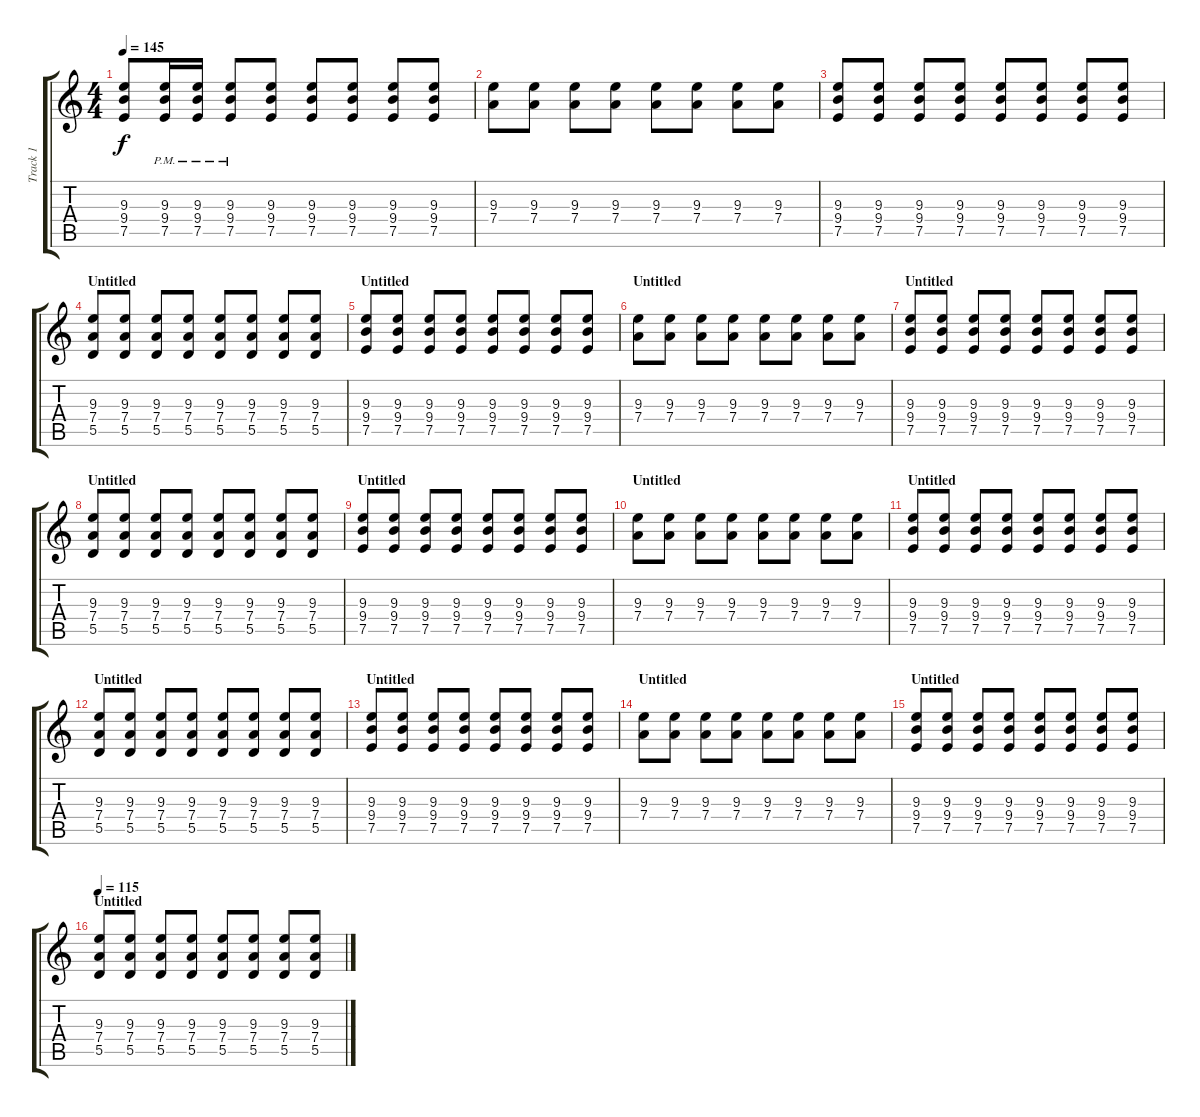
\track ("Track 1" "Track 1") {instrument distortionguitar}
\staff {score tabs}
\tuning (E4 B3 G3 D3 A2 D2) {hide}
\ts (4 4)
\tempo 145
\clef g2
\ks c
(9.3 9.4 7.5).8{dy f} (9.3{pm} 9.4{pm} 7.5{pm}).16 (9.3{pm} 9.4{pm} 7.5{pm}).16 (9.3{pm} 9.4{pm} 7.5{pm}).8 (9.3 9.4 7.5).8 (9.3 9.4 7.5).8 (9.3 9.4 7.5).8 (9.3 9.4 7.5).8 (9.3 9.4 7.5).8 |
(9.3 7.4).8 (9.3 7.4).8 (9.3 7.4).8 (9.3 7.4).8 (9.3 7.4).8 (9.3 7.4).8 (9.3 7.4).8 (9.3 7.4).8 |
(9.3 9.4 7.5).8 (9.3 9.4 7.5).8 (9.3 9.4 7.5).8 (9.3 9.4 7.5).8 (9.3 9.4 7.5).8 (9.3 9.4 7.5).8 (9.3 9.4 7.5).8 (9.3 9.4 7.5).8 |
\section ("" "Untitled")
(9.3 7.4 5.5).8 (9.3 7.4 5.5).8 (9.3 7.4 5.5).8 (9.3 7.4 5.5).8 (9.3 7.4 5.5).8 (9.3 7.4 5.5).8 (9.3 7.4 5.5).8 (9.3 7.4 5.5).8 |
\section ("" "Untitled")
(9.3 9.4 7.5).8 (9.3 9.4 7.5).8 (9.3 9.4 7.5).8 (9.3 9.4 7.5).8 (9.3 9.4 7.5).8 (9.3 9.4 7.5).8 (9.3 9.4 7.5).8 (9.3 9.4 7.5).8 |
\section ("" "Untitled")
(9.3 7.4).8 (9.3 7.4).8 (9.3 7.4).8 (9.3 7.4).8 (9.3 7.4).8 (9.3 7.4).8 (9.3 7.4).8 (9.3 7.4).8 |
\section ("" "Untitled")
(9.3 9.4 7.5).8 (9.3 9.4 7.5).8 (9.3 9.4 7.5).8 (9.3 9.4 7.5).8 (9.3 9.4 7.5).8 (9.3 9.4 7.5).8 (9.3 9.4 7.5).8 (9.3 9.4 7.5).8 |
\section ("" "Untitled")
(9.3 7.4 5.5).8 (9.3 7.4 5.5).8 (9.3 7.4 5.5).8 (9.3 7.4 5.5).8 (9.3 7.4 5.5).8 (9.3 7.4 5.5).8 (9.3 7.4 5.5).8 (9.3 7.4 5.5).8 |
\section ("" "Untitled")
(9.3 9.4 7.5).8 (9.3 9.4 7.5).8 (9.3 9.4 7.5).8 (9.3 9.4 7.5).8 (9.3 9.4 7.5).8 (9.3 9.4 7.5).8 (9.3 9.4 7.5).8 (9.3 9.4 7.5).8 |
\section ("" "Untitled")
(9.3 7.4).8 (9.3 7.4).8 (9.3 7.4).8 (9.3 7.4).8 (9.3 7.4).8 (9.3 7.4).8 (9.3 7.4).8 (9.3 7.4).8 |
\section ("" "Untitled")
(9.3 9.4 7.5).8 (9.3 9.4 7.5).8 (9.3 9.4 7.5).8 (9.3 9.4 7.5).8 (9.3 9.4 7.5).8 (9.3 9.4 7.5).8 (9.3 9.4 7.5).8 (9.3 9.4 7.5).8 |
\section ("" "Untitled")
(9.3 7.4 5.5).8 (9.3 7.4 5.5).8 (9.3 7.4 5.5).8 (9.3 7.4 5.5).8 (9.3 7.4 5.5).8 (9.3 7.4 5.5).8 (9.3 7.4 5.5).8 (9.3 7.4 5.5).8 |
\section ("" "Untitled")
(9.3 9.4 7.5).8 (9.3 9.4 7.5).8 (9.3 9.4 7.5).8 (9.3 9.4 7.5).8 (9.3 9.4 7.5).8 (9.3 9.4 7.5).8 (9.3 9.4 7.5).8 (9.3 9.4 7.5).8 |
\section ("" "Untitled")
(9.3 7.4).8 (9.3 7.4).8 (9.3 7.4).8 (9.3 7.4).8 (9.3 7.4).8 (9.3 7.4).8 (9.3 7.4).8 (9.3 7.4).8 |
\section ("" "Untitled")
(9.3 9.4 7.5).8 (9.3 9.4 7.5).8 (9.3 9.4 7.5).8 (9.3 9.4 7.5).8 (9.3 9.4 7.5).8 (9.3 9.4 7.5).8 (9.3 9.4 7.5).8 (9.3 9.4 7.5).8 |
\section ("" "Untitled")
\tempo 115
(9.3 7.4 5.5).8 (9.3 7.4 5.5).8 (9.3 7.4 5.5).8 (9.3 7.4 5.5).8 (9.3 7.4 5.5).8 (9.3 7.4 5.5).8 (9.3 7.4 5.5).8 (9.3 7.4 5.5).8
